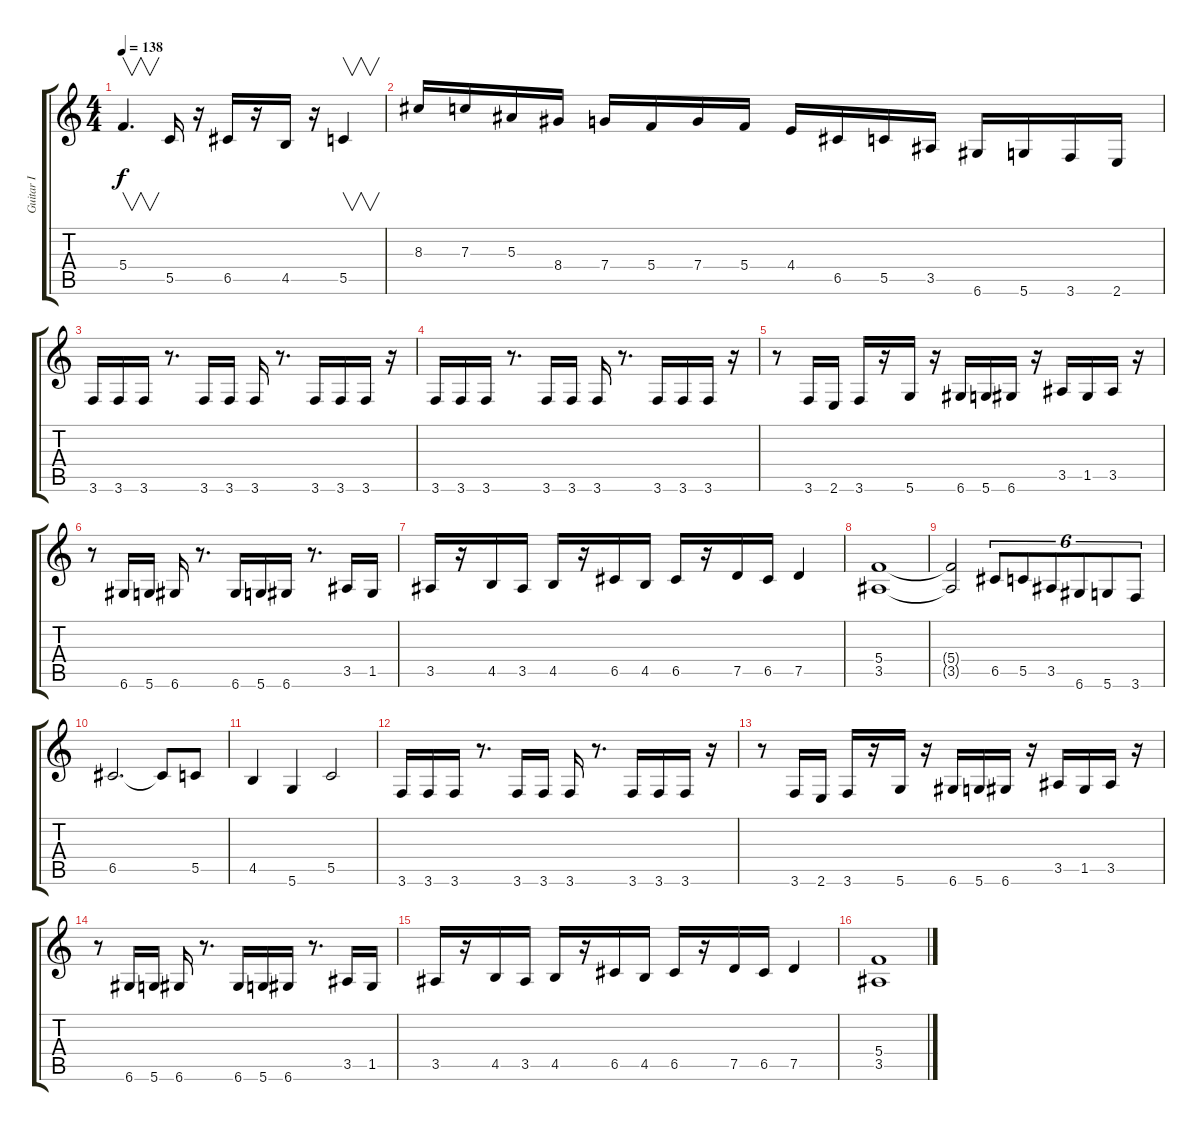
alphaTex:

\track ("Guitar I" "Guitar I") {instrument distortionguitar}
\staff {score tabs}
\tuning (D4 A3 F3 C3 G2 D2) {hide}
\ts (4 4)
\tempo 138
\clef g2
\ks c
5.4.4{v d dy f} 5.5.16 r.16 6.5.16 r.16 4.5.16 r.16 5.5.4{v} |
8.3.16 7.3.16 5.3.16 8.4.16 7.4.16 5.4.16 7.4.16 5.4.16 4.4.16 6.5.16 5.5.16 3.5.16 6.6.16 5.6.16 3.6.16 2.6.16 |
3.6.16 3.6.16 3.6.16 r.8{d} 3.6.16 3.6.16 3.6.16 r.8{d} 3.6.16 3.6.16 3.6.16 r.16 |
3.6.16 3.6.16 3.6.16 r.8{d} 3.6.16 3.6.16 3.6.16 r.8{d} 3.6.16 3.6.16 3.6.16 r.16 |
r.8 3.6.16 2.6.16 3.6.16 r.16 5.6.16 r.16 6.6.16 5.6.16 6.6.16 r.16 3.5.16 1.5.16 3.5.16 r.16 |
r.8 6.6.16 5.6.16 6.6.16 r.8{d} 6.6.16 5.6.16 6.6.16 r.8{d} 3.5.16 1.5.16 |
3.5.16 r.16 4.5.16 3.5.16 4.5.16 r.16 6.5.16 4.5.16 6.5.16 r.16 7.5.16 6.5.16 7.5.4 |
(5.4 3.5).1 |
(5.4{t} 3.5{t}).2 6.5.8{tu (6 4)} 5.5.8{tu (6 4)} 3.5.8{tu (6 4)} 6.6.8{tu (6 4)} 5.6.8{tu (6 4)} 3.6.8{tu (6 4)} |
6.5.2{d} 6.5{t}.8 5.5.8 |
4.5.4 5.6.4 5.5.2 |
3.6.16 3.6.16 3.6.16 r.8{d} 3.6.16 3.6.16 3.6.16 r.8{d} 3.6.16 3.6.16 3.6.16 r.16 |
r.8 3.6.16 2.6.16 3.6.16 r.16 5.6.16 r.16 6.6.16 5.6.16 6.6.16 r.16 3.5.16 1.5.16 3.5.16 r.16 |
r.8 6.6.16 5.6.16 6.6.16 r.8{d} 6.6.16 5.6.16 6.6.16 r.8{d} 3.5.16 1.5.16 |
3.5.16 r.16 4.5.16 3.5.16 4.5.16 r.16 6.5.16 4.5.16 6.5.16 r.16 7.5.16 6.5.16 7.5.4 |
(5.4 3.5).1
